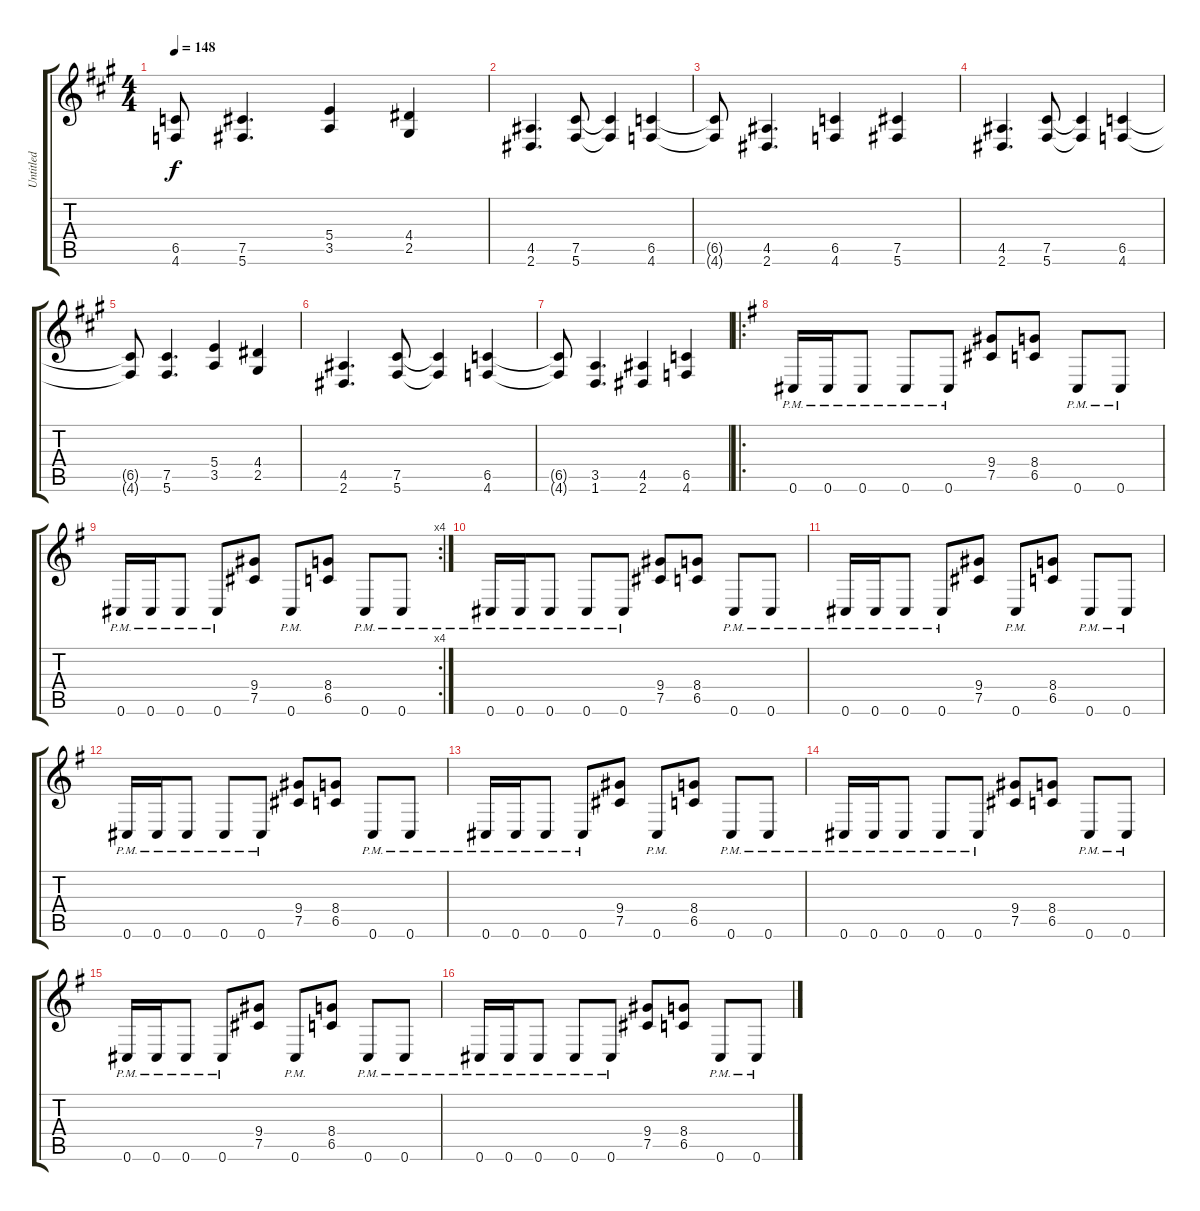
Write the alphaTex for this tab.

\track ("Untitled" "Untitled") {instrument distortionguitar}
\staff {score tabs}
\tuning (Db4 Ab3 E3 B2 Gb2 Db2) {hide}
\ts (4 4)
\tempo 148
\clef g2
\ks a
(6.5{t} 4.6{t}).8{dy f} (7.5 5.6).4{d} (5.4 3.5).4 (4.4 2.5).4 |
(4.5 2.6).4{d} (7.5 5.6).8 (7.5{t} 5.6{t}).4 (6.5 4.6).4 |
(6.5{t} 4.6{t}).8 (4.5 2.6).4{d} (6.5 4.6).4 (7.5 5.6).4 |
(4.5 2.6).4{d} (7.5 5.6).8 (7.5{t} 5.6{t}).4 (6.5 4.6).4 |
(6.5{t} 4.6{t}).8 (7.5 5.6).4{d} (5.4 3.5).4 (4.4 2.5).4 |
(4.5 2.6).4{d} (7.5 5.6).8 (7.5{t} 5.6{t}).4 (6.5 4.6).4 |
(6.5{t} 4.6{t}).8 (3.5 1.6).4{d} (4.5 2.6).4 (6.5 4.6).4 |
\ro
\ks g
0.6{pm}.16 0.6{pm}.16 0.6{pm}.8 0.6{pm}.8 0.6{pm}.8 (9.4 7.5).8 (8.4 6.5).8 0.6{pm}.8 0.6{pm}.8 |
\rc 4
0.6{pm}.16 0.6{pm}.16 0.6{pm}.8 0.6{pm}.8 (9.4 7.5).8 0.6{pm}.8 (8.4 6.5).8 0.6{pm}.8 0.6{pm}.8 |
0.6{pm}.16 0.6{pm}.16 0.6{pm}.8 0.6{pm}.8 0.6{pm}.8 (9.4 7.5).8 (8.4 6.5).8 0.6{pm}.8 0.6{pm}.8 |
0.6{pm}.16 0.6{pm}.16 0.6{pm}.8 0.6{pm}.8 (9.4 7.5).8 0.6{pm}.8 (8.4 6.5).8 0.6{pm}.8 0.6{pm}.8 |
0.6{pm}.16 0.6{pm}.16 0.6{pm}.8 0.6{pm}.8 0.6{pm}.8 (9.4 7.5).8 (8.4 6.5).8 0.6{pm}.8 0.6{pm}.8 |
0.6{pm}.16 0.6{pm}.16 0.6{pm}.8 0.6{pm}.8 (9.4 7.5).8 0.6{pm}.8 (8.4 6.5).8 0.6{pm}.8 0.6{pm}.8 |
0.6{pm}.16 0.6{pm}.16 0.6{pm}.8 0.6{pm}.8 0.6{pm}.8 (9.4 7.5).8 (8.4 6.5).8 0.6{pm}.8 0.6{pm}.8 |
0.6{pm}.16 0.6{pm}.16 0.6{pm}.8 0.6{pm}.8 (9.4 7.5).8 0.6{pm}.8 (8.4 6.5).8 0.6{pm}.8 0.6{pm}.8 |
0.6{pm}.16 0.6{pm}.16 0.6{pm}.8 0.6{pm}.8 0.6{pm}.8 (9.4 7.5).8 (8.4 6.5).8 0.6{pm}.8 0.6{pm}.8
